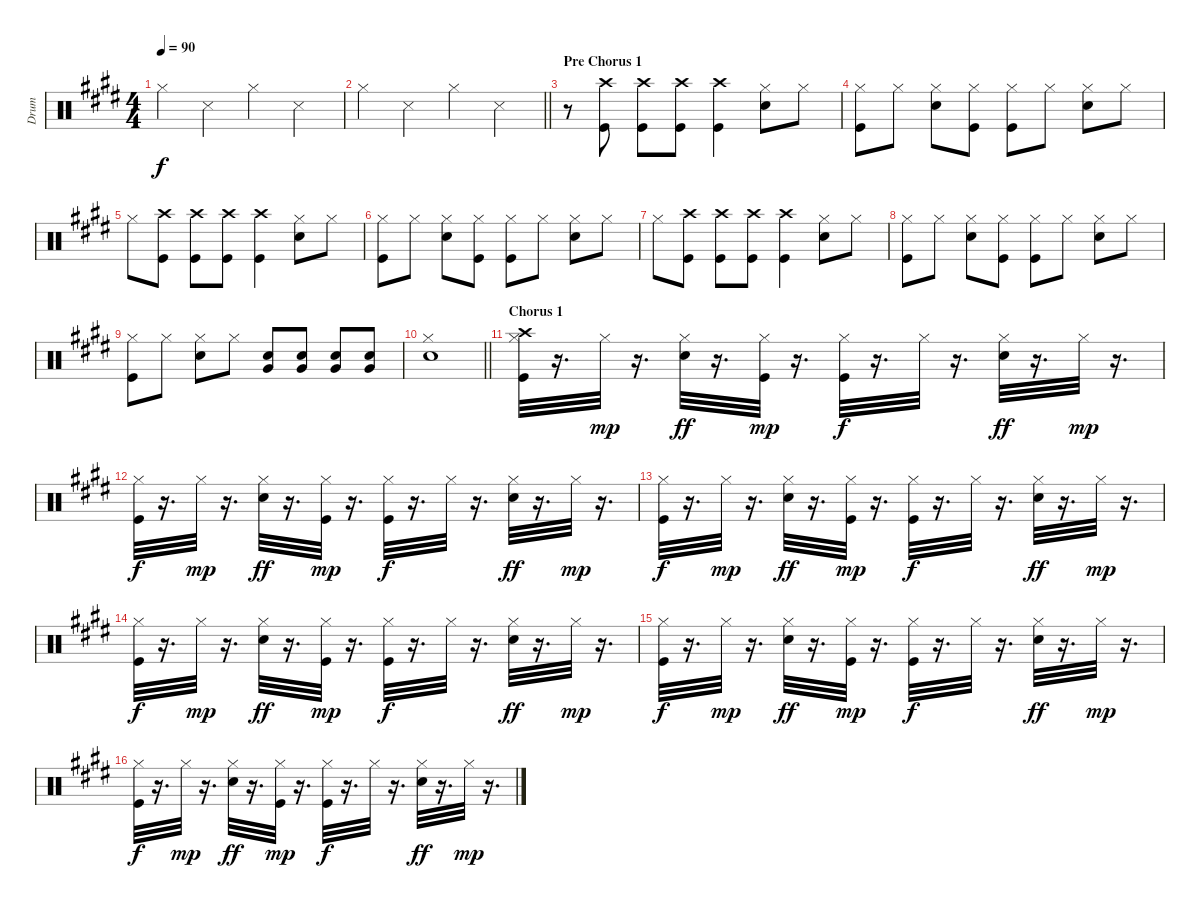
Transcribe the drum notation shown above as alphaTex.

\track ("Drum" "Drum") {instrument percussion}
\staff {score}
\articulation defaults
\ts (4 4)
\tempo 90
\clef neutral
\ks e "Hi-Hat (closed)".4{dy f} "Snare (side stick) 3".4 "Hi-Hat (closed)".4 "Snare (side stick) 3".4
|
\barLineRight lightlight "Hi-Hat (closed)".4 "Snare (side stick) 3".4 "Hi-Hat (closed)".4 "Snare (side stick) 3".4
|
\section ("" "Pre Chorus 1")
r.8 ("Kick (hit)" "Crash high (hit)").8 ("Kick (hit)" "Crash high (hit)").8 ("Kick (hit)" "Crash high (hit)").8 ("Kick (hit)" "Crash high (hit)").4 ("Snare (hit) 2" "Hi-Hat (closed)").8 "Hi-Hat (closed)".8 |
("Kick (hit)" "Hi-Hat (closed)").8 "Hi-Hat (closed)".8 ("Snare (hit) 2" "Hi-Hat (closed)").8 ("Kick (hit)" "Hi-Hat (closed)").8 ("Kick (hit)" "Hi-Hat (closed)").8 "Hi-Hat (closed)".8 ("Snare (hit) 2" "Hi-Hat (closed)").8 "Hi-Hat (closed)".8 |
"Hi-Hat (closed)".8 ("Kick (hit)" "Crash high (hit)").8 ("Kick (hit)" "Crash high (hit)").8 ("Kick (hit)" "Crash high (hit)").8 ("Kick (hit)" "Crash high (hit)").4 ("Snare (hit) 2" "Hi-Hat (closed)").8 "Hi-Hat (closed)".8 |
("Kick (hit)" "Hi-Hat (closed)").8 "Hi-Hat (closed)".8 ("Snare (hit) 2" "Hi-Hat (closed)").8 ("Kick (hit)" "Hi-Hat (closed)").8 ("Kick (hit)" "Hi-Hat (closed)").8 "Hi-Hat (closed)".8 ("Snare (hit) 2" "Hi-Hat (closed)").8 "Hi-Hat (closed)".8 |
"Hi-Hat (closed)".8 ("Kick (hit)" "Crash high (hit)").8 ("Kick (hit)" "Crash high (hit)").8 ("Kick (hit)" "Crash high (hit)").8 ("Kick (hit)" "Crash high (hit)").4 ("Snare (hit) 2" "Hi-Hat (closed)").8 "Hi-Hat (closed)".8 |
("Kick (hit)" "Hi-Hat (closed)").8 "Hi-Hat (closed)".8 ("Snare (hit) 2" "Hi-Hat (closed)").8 ("Kick (hit)" "Hi-Hat (closed)").8 ("Kick (hit)" "Hi-Hat (closed)").8 "Hi-Hat (closed)".8 ("Snare (hit) 2" "Hi-Hat (closed)").8 "Hi-Hat (closed)".8 |
("Kick (hit)" "Hi-Hat (closed)").8 "Hi-Hat (closed)".8 ("Snare (hit) 2" "Hi-Hat (closed)").8 "Hi-Hat (closed)".8 ("Snare (hit) 2" "Very Low Tom (hit)").8 ("Snare (hit) 2" "Very Low Tom (hit)").8 ("Snare (hit) 2" "Very Low Tom (hit)").8 ("Snare (hit) 2" "Very Low Tom (hit)").8 |
\barLineRight lightlight
("Snare (hit) 2" "Hi-Hat (closed)").1 |
\section ("" "Chorus 1")
("Kick (hit)" "Hi-Hat (closed)" "Crash high (hit)").32 r.16{d} "Hi-Hat (closed)".32{dy mp} r.16{d} ("Snare (hit) 2" "Hi-Hat (closed)").32{dy ff} r.16{d} ("Kick (hit)" "Hi-Hat (closed)").32{dy mp} r.16{d} ("Kick (hit)" "Hi-Hat (closed)").32{dy f} r.16{d} "Hi-Hat (closed)".32 r.16{d} ("Snare (hit) 2" "Hi-Hat (closed)").32{dy ff} r.16{d} "Hi-Hat (closed)".32{dy mp} r.16{d} |
("Kick (hit)" "Hi-Hat (closed)").32{dy f} r.16{d} "Hi-Hat (closed)".32{dy mp} r.16{d} ("Snare (hit) 2" "Hi-Hat (closed)").32{dy ff} r.16{d} ("Kick (hit)" "Hi-Hat (closed)").32{dy mp} r.16{d} ("Kick (hit)" "Hi-Hat (closed)").32{dy f} r.16{d} "Hi-Hat (closed)".32 r.16{d} ("Snare (hit) 2" "Hi-Hat (closed)").32{dy ff} r.16{d} "Hi-Hat (closed)".32{dy mp} r.16{d} |
("Kick (hit)" "Hi-Hat (closed)").32{dy f} r.16{d} "Hi-Hat (closed)".32{dy mp} r.16{d} ("Snare (hit) 2" "Hi-Hat (closed)").32{dy ff} r.16{d} ("Kick (hit)" "Hi-Hat (closed)").32{dy mp} r.16{d} ("Kick (hit)" "Hi-Hat (closed)").32{dy f} r.16{d} "Hi-Hat (closed)".32 r.16{d} ("Snare (hit) 2" "Hi-Hat (closed)").32{dy ff} r.16{d} "Hi-Hat (closed)".32{dy mp} r.16{d} |
("Kick (hit)" "Hi-Hat (closed)").32{dy f} r.16{d} "Hi-Hat (closed)".32{dy mp} r.16{d} ("Snare (hit) 2" "Hi-Hat (closed)").32{dy ff} r.16{d} ("Kick (hit)" "Hi-Hat (closed)").32{dy mp} r.16{d} ("Kick (hit)" "Hi-Hat (closed)").32{dy f} r.16{d} "Hi-Hat (closed)".32 r.16{d} ("Snare (hit) 2" "Hi-Hat (closed)").32{dy ff} r.16{d} "Hi-Hat (closed)".32{dy mp} r.16{d} |
("Kick (hit)" "Hi-Hat (closed)").32{dy f} r.16{d} "Hi-Hat (closed)".32{dy mp} r.16{d} ("Snare (hit) 2" "Hi-Hat (closed)").32{dy ff} r.16{d} ("Kick (hit)" "Hi-Hat (closed)").32{dy mp} r.16{d} ("Kick (hit)" "Hi-Hat (closed)").32{dy f} r.16{d} "Hi-Hat (closed)".32 r.16{d} ("Snare (hit) 2" "Hi-Hat (closed)").32{dy ff} r.16{d} "Hi-Hat (closed)".32{dy mp} r.16{d} |
("Kick (hit)" "Hi-Hat (closed)").32{dy f} r.16{d} "Hi-Hat (closed)".32{dy mp} r.16{d} ("Snare (hit) 2" "Hi-Hat (closed)").32{dy ff} r.16{d} ("Kick (hit)" "Hi-Hat (closed)").32{dy mp} r.16{d} ("Kick (hit)" "Hi-Hat (closed)").32{dy f} r.16{d} "Hi-Hat (closed)".32 r.16{d} ("Snare (hit) 2" "Hi-Hat (closed)").32{dy ff} r.16{d} "Hi-Hat (closed)".32{dy mp} r.16{d}
